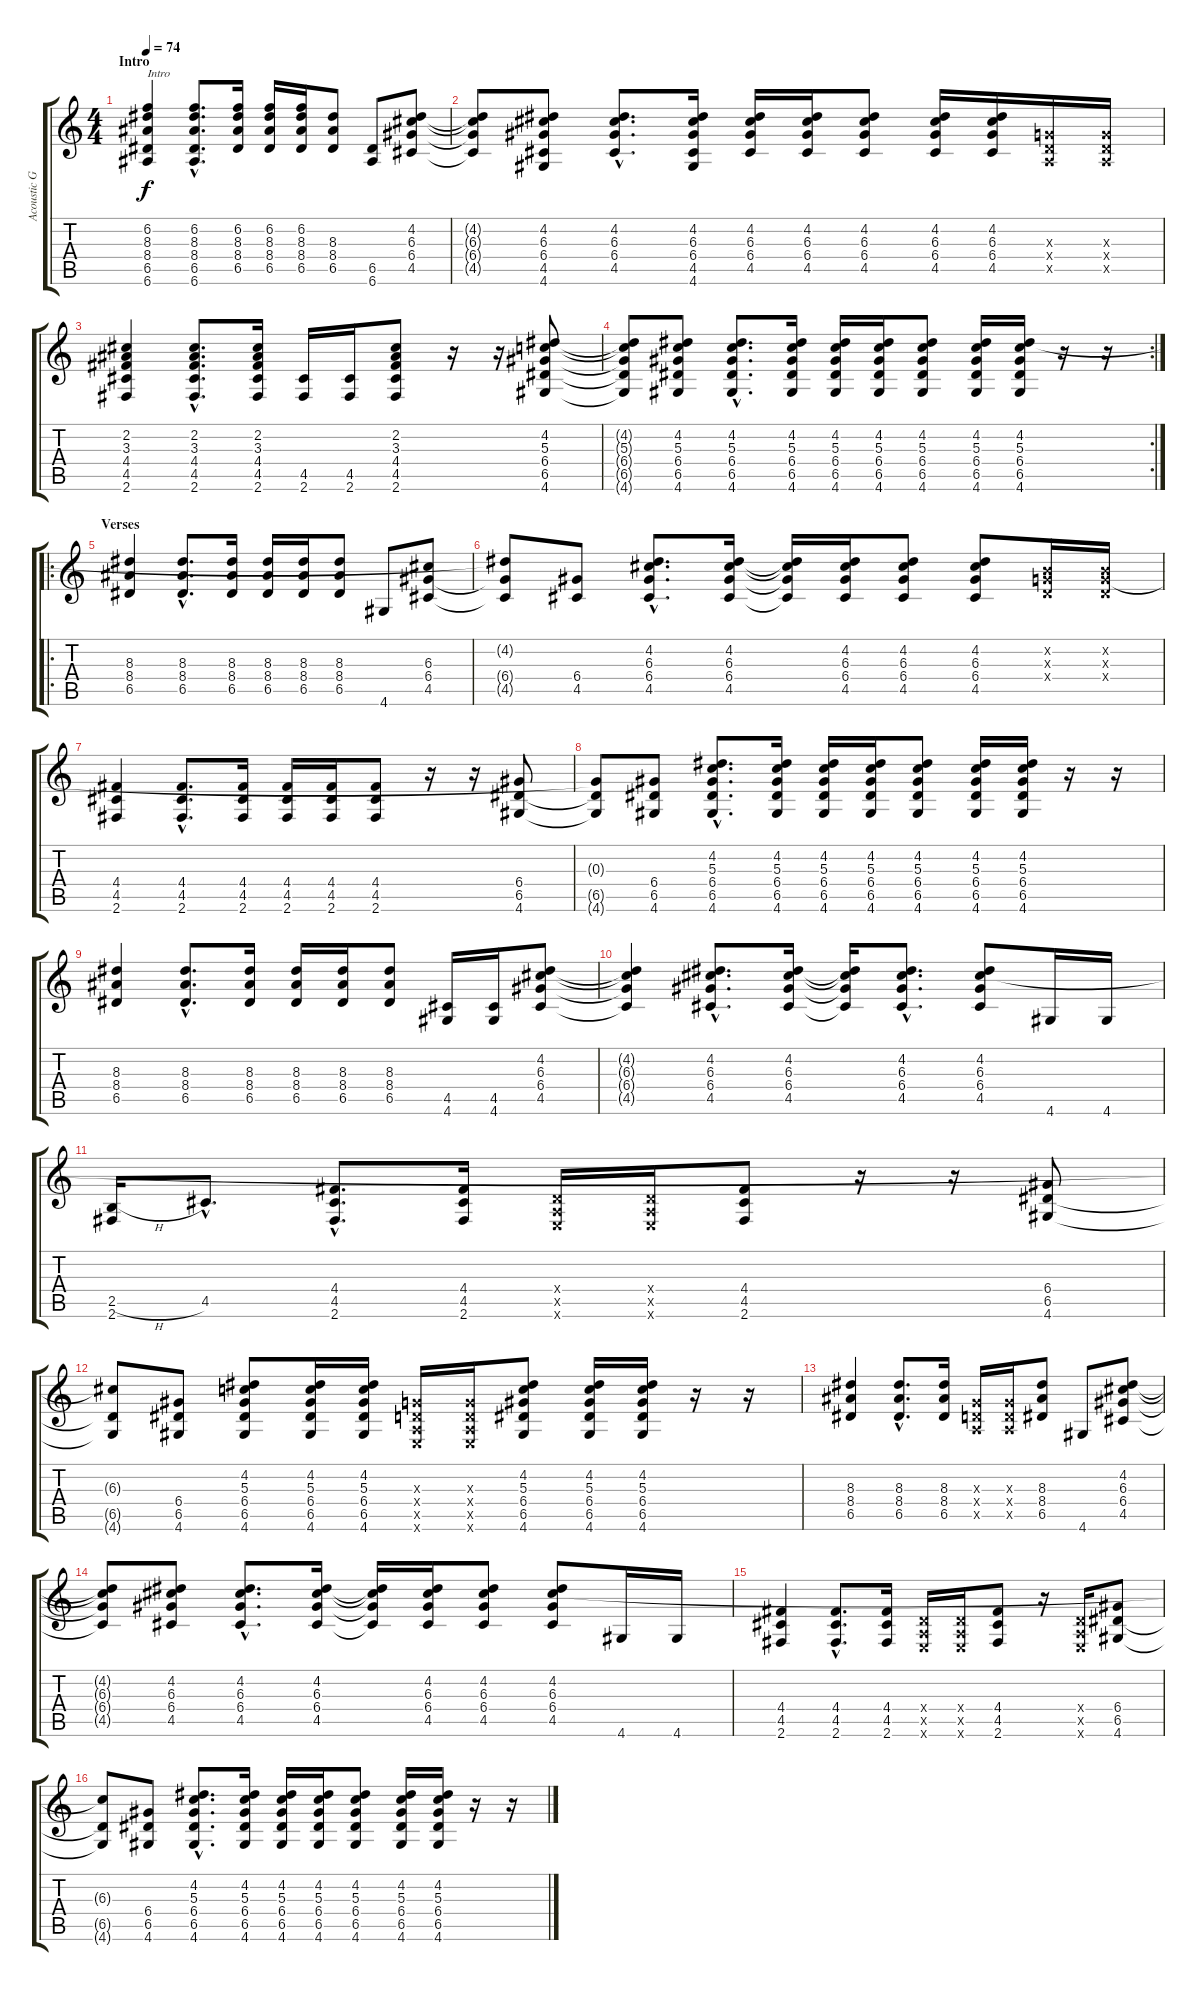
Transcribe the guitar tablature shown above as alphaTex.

\track ("Acoustic Guitar" "Acoustic G") {instrument acousticguitarsteel}
\staff {score tabs}
\tuning (E4 B3 G3 D3 A2 E2) {hide}
\ts (4 4)
\section ("" "Intro")
\tempo 74
\clef g2
\ks c
(6.2 8.3 8.4 6.5 6.6).4{txt "Intro" dy f instrument acousticguitarsteel} (6.2{hac} 8.3{hac} 8.4{hac} 6.5{hac} 6.6{hac}).8{d} (6.2 8.3 8.4 6.5).16 (6.2 8.3 8.4 6.5).16 (6.2 8.3 8.4 6.5).16 (8.3 8.4 6.5).8 (6.5 6.6).8 (4.2 6.3 6.4 4.5).8 |
(4.2{t} 6.3{t} 6.4{t} 4.5{t}).8 (4.2 6.3 6.4 4.5 4.6).8 (4.2{hac} 6.3{hac} 6.4{hac} 4.5{hac}).8{d} (4.2 6.3 6.4 4.5 4.6).16 (4.2 6.3 6.4 4.5).16 (4.2 6.3 6.4 4.5).16 (4.2 6.3 6.4 4.5).8 (4.2 6.3 6.4 4.5).16 (4.2 6.3 6.4 4.5).16 (0.3{x} 0.4{x} 0.5{x}).16 (0.3{x} 0.4{x} 0.5{x}).16 |
(2.2 3.3 4.4 4.5 2.6).4 (2.2{hac} 3.3{hac} 4.4{hac} 4.5{hac} 2.6{hac}).8{d} (2.2 3.3 4.4 4.5 2.6).16 (4.5 2.6).16 (4.5 2.6).16 (2.2 3.3 4.4 4.5 2.6).8 r.16 r.16 (4.2 5.3 6.4 6.5 4.6).8 |
\rc 2
(4.2{t} 5.3{t} 6.4{t} 6.5{t} 4.6{t}).8 (4.2 5.3 6.4 6.5 4.6).8 (4.2{hac} 5.3{hac} 6.4{hac} 6.5{hac} 4.6{hac}).8{d} (4.2 5.3 6.4 6.5 4.6).16 (4.2 5.3 6.4 6.5 4.6).16 (4.2 5.3 6.4 6.5 4.6).16 (4.2 5.3 6.4 6.5 4.6).8 (4.2 5.3 6.4 6.5 4.6).16 (4.2 5.3 6.4 6.5 4.6).16 r.16 r.16 |
\ro
\section ("" "Verses")
(8.3 8.4 6.5).4 (8.3{hac} 8.4{hac} 6.5{hac}).8{d} (8.3 8.4 6.5).16 (8.3 8.4 6.5).16 (8.3 8.4 6.5).16 (8.3 8.4 6.5).8 4.6.8 (6.3 6.4 4.5).8 |
(4.2{t} 6.4{t} 4.5{t}).8 (6.4 4.5).8 (4.2{hac} 6.3{hac} 6.4{hac} 4.5{hac}).8{d} (4.2 6.3 6.4 4.5).16 (4.2{t} 6.3{t} 6.4{t} 4.5{t}).16 (4.2 6.3 6.4 4.5).16 (4.2 6.3 6.4 4.5).8 (4.2 6.3 6.4 4.5).8 (0.2{x} 0.3{x} 0.4{x}).16 (0.2{x} 0.3{x} 0.4{x}).16 |
(4.4 4.5 2.6).4 (4.4{hac} 4.5{hac} 2.6{hac}).8{d} (4.4 4.5 2.6).16 (4.4 4.5 2.6).16 (4.4 4.5 2.6).16 (4.4 4.5 2.6).8 r.16 r.16 (6.4 6.5 4.6).8 |
(0.3{t} 6.5{t} 4.6{t}).8 (6.4 6.5 4.6).8 (4.2{hac} 5.3{hac} 6.4{hac} 6.5{hac} 4.6{hac}).8{d} (4.2 5.3 6.4 6.5 4.6).16 (4.2 5.3 6.4 6.5 4.6).16 (4.2 5.3 6.4 6.5 4.6).16 (4.2 5.3 6.4 6.5 4.6).8 (4.2 5.3 6.4 6.5 4.6).16 (4.2 5.3 6.4 6.5 4.6).16 r.16 r.16 |
(8.3 8.4 6.5).4 (8.3{hac} 8.4{hac} 6.5{hac}).8{d} (8.3 8.4 6.5).16 (8.3 8.4 6.5).16 (8.3 8.4 6.5).16 (8.3 8.4 6.5).8 (4.5 4.6).16 (4.5 4.6).16 (4.2 6.3 6.4 4.5).8 |
(4.2{t} 6.3{t} 6.4{t} 4.5{t}).4 (4.2{hac} 6.3{hac} 6.4{hac} 4.5{hac}).8{d} (4.2 6.3 6.4 4.5).16 (4.2{t} 6.3{t} 6.4{t} 4.5{t}).16 (4.2{hac} 6.3{hac} 6.4{hac} 4.5{hac}).8{d} (4.2 6.3 6.4 4.5).8 4.6.16 4.6.16 |
(2.5{h} 2.6).16 4.5{hac}.8{d} (4.4{hac} 4.5{hac} 2.6{hac}).8{d} (4.4 4.5 2.6).16 (0.4{x} 0.5{x} 0.6{x}).16 (0.4{x} 0.5{x} 0.6{x}).16 (4.4 4.5 2.6).8 r.16 r.16 (6.4 6.5 4.6).8 |
(6.3{t} 6.5{t} 4.6{t}).8 (6.4 6.5 4.6).8 (4.2 5.3 6.4 6.5 4.6).8 (4.2 5.3 6.4 6.5 4.6).16 (4.2 5.3 6.4 6.5 4.6).16 (0.3{x} 0.4{x} 0.5{x} 0.6{x}).16 (0.3{x} 0.4{x} 0.5{x} 0.6{x}).16 (4.2 5.3 6.4 6.5 4.6).8 (4.2 5.3 6.4 6.5 4.6).16 (4.2 5.3 6.4 6.5 4.6).16 r.16 r.16 |
(8.3 8.4 6.5).4 (8.3{hac} 8.4{hac} 6.5{hac}).8{d} (8.3 8.4 6.5).16 (0.3{x} 0.4{x} 0.5{x}).16 (0.3{x} 0.4{x} 0.5{x}).16 (8.3 8.4 6.5).8 4.6.8 (4.2 6.3 6.4 4.5).8 |
(4.2{t} 6.3{t} 6.4{t} 4.5{t}).8 (4.2 6.3 6.4 4.5).8 (4.2{hac} 6.3{hac} 6.4{hac} 4.5{hac}).8{d} (4.2 6.3 6.4 4.5).16 (4.2{t} 6.3{t} 6.4{t} 4.5{t}).16 (4.2 6.3 6.4 4.5).16 (4.2 6.3 6.4 4.5).8 (4.2 6.3 6.4 4.5).8 4.6.16 4.6.16 |
(4.4 4.5 2.6).4 (4.4{hac} 4.5{hac} 2.6{hac}).8{d} (4.4 4.5 2.6).16 (0.4{x} 0.5{x} 0.6{x}).16 (0.4{x} 0.5{x} 0.6{x}).16 (4.4 4.5 2.6).8 r.16 (0.4{x} 0.5{x} 0.6{x}).16 (6.4 6.5 4.6).8 |
(6.3{t} 6.5{t} 4.6{t}).8 (6.4 6.5 4.6).8 (4.2{hac} 5.3{hac} 6.4{hac} 6.5{hac} 4.6{hac}).8{d} (4.2 5.3 6.4 6.5 4.6).16 (4.2 5.3 6.4 6.5 4.6).16 (4.2 5.3 6.4 6.5 4.6).16 (4.2 5.3 6.4 6.5 4.6).8 (4.2 5.3 6.4 6.5 4.6).16 (4.2 5.3 6.4 6.5 4.6).16 r.16 r.16
